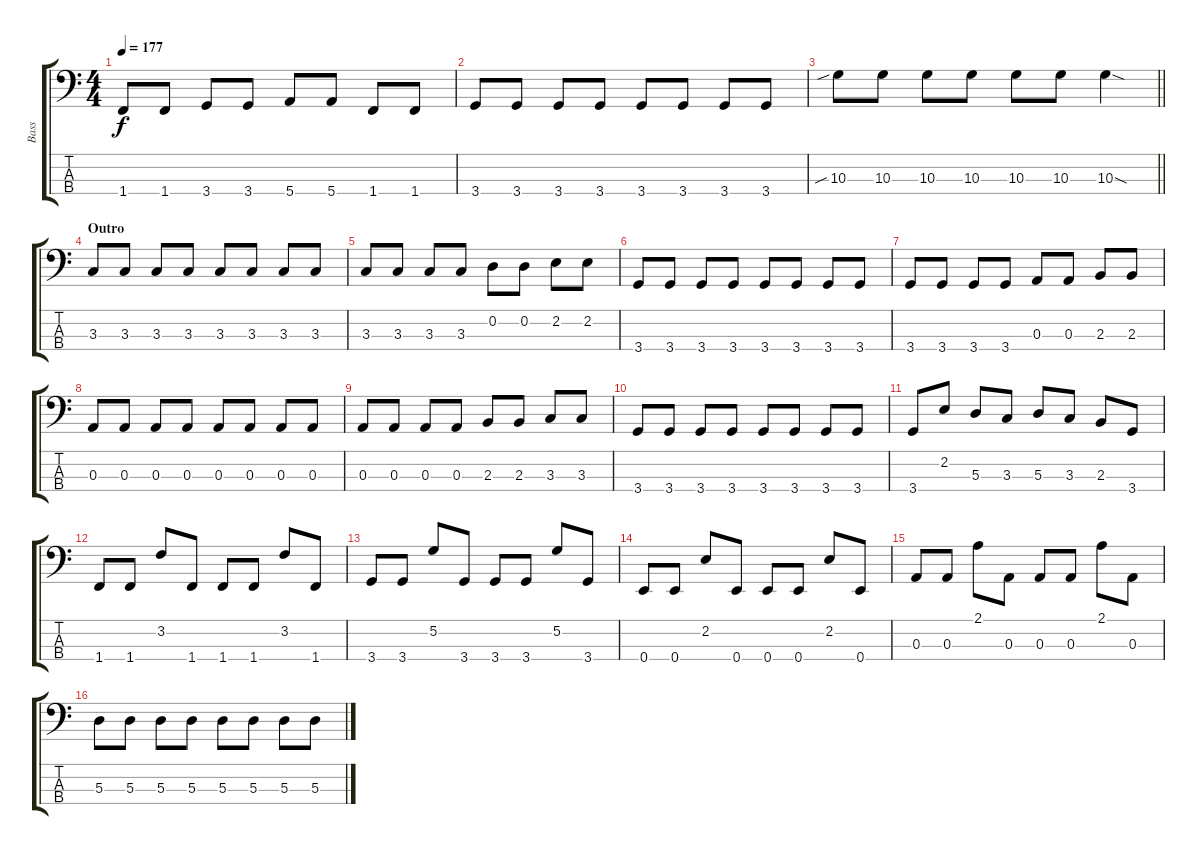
\track ("Bass" "Bass") {instrument electricbasspick}
\staff {score tabs}
\tuning (G2 D2 A1 E1) {hide}
\ts (4 4)
\tempo 177
\clef f4
\ks c
1.4.8{dy f} 1.4.8 3.4.8 3.4.8 5.4.8 5.4.8 1.4.8 1.4.8 |
3.4.8 3.4.8 3.4.8 3.4.8 3.4.8 3.4.8 3.4.8 3.4.8 |
\barLineRight lightlight
10.3{sib}.8 10.3.8 10.3.8 10.3.8 10.3.8 10.3.8 10.3{sod}.4 |
\section ("" "Outro")
3.3.8 3.3.8 3.3.8 3.3.8 3.3.8 3.3.8 3.3.8 3.3.8 |
3.3.8 3.3.8 3.3.8 3.3.8 0.2.8 0.2.8 2.2.8 2.2.8 |
3.4.8 3.4.8 3.4.8 3.4.8 3.4.8 3.4.8 3.4.8 3.4.8 |
3.4.8 3.4.8 3.4.8 3.4.8 0.3.8 0.3.8 2.3.8 2.3.8 |
0.3.8 0.3.8 0.3.8 0.3.8 0.3.8 0.3.8 0.3.8 0.3.8 |
0.3.8 0.3.8 0.3.8 0.3.8 2.3.8 2.3.8 3.3.8 3.3.8 |
3.4.8 3.4.8 3.4.8 3.4.8 3.4.8 3.4.8 3.4.8 3.4.8 |
3.4.8 2.2.8 5.3.8 3.3.8 5.3.8 3.3.8 2.3.8 3.4.8 |
1.4.8 1.4.8 3.2.8 1.4.8 1.4.8 1.4.8 3.2.8 1.4.8 |
3.4.8 3.4.8 5.2.8 3.4.8 3.4.8 3.4.8 5.2.8 3.4.8 |
0.4.8 0.4.8 2.2.8 0.4.8 0.4.8 0.4.8 2.2.8 0.4.8 |
0.3.8 0.3.8 2.1.8 0.3.8 0.3.8 0.3.8 2.1.8 0.3.8 |
5.3.8 5.3.8 5.3.8 5.3.8 5.3.8 5.3.8 5.3.8 5.3.8
